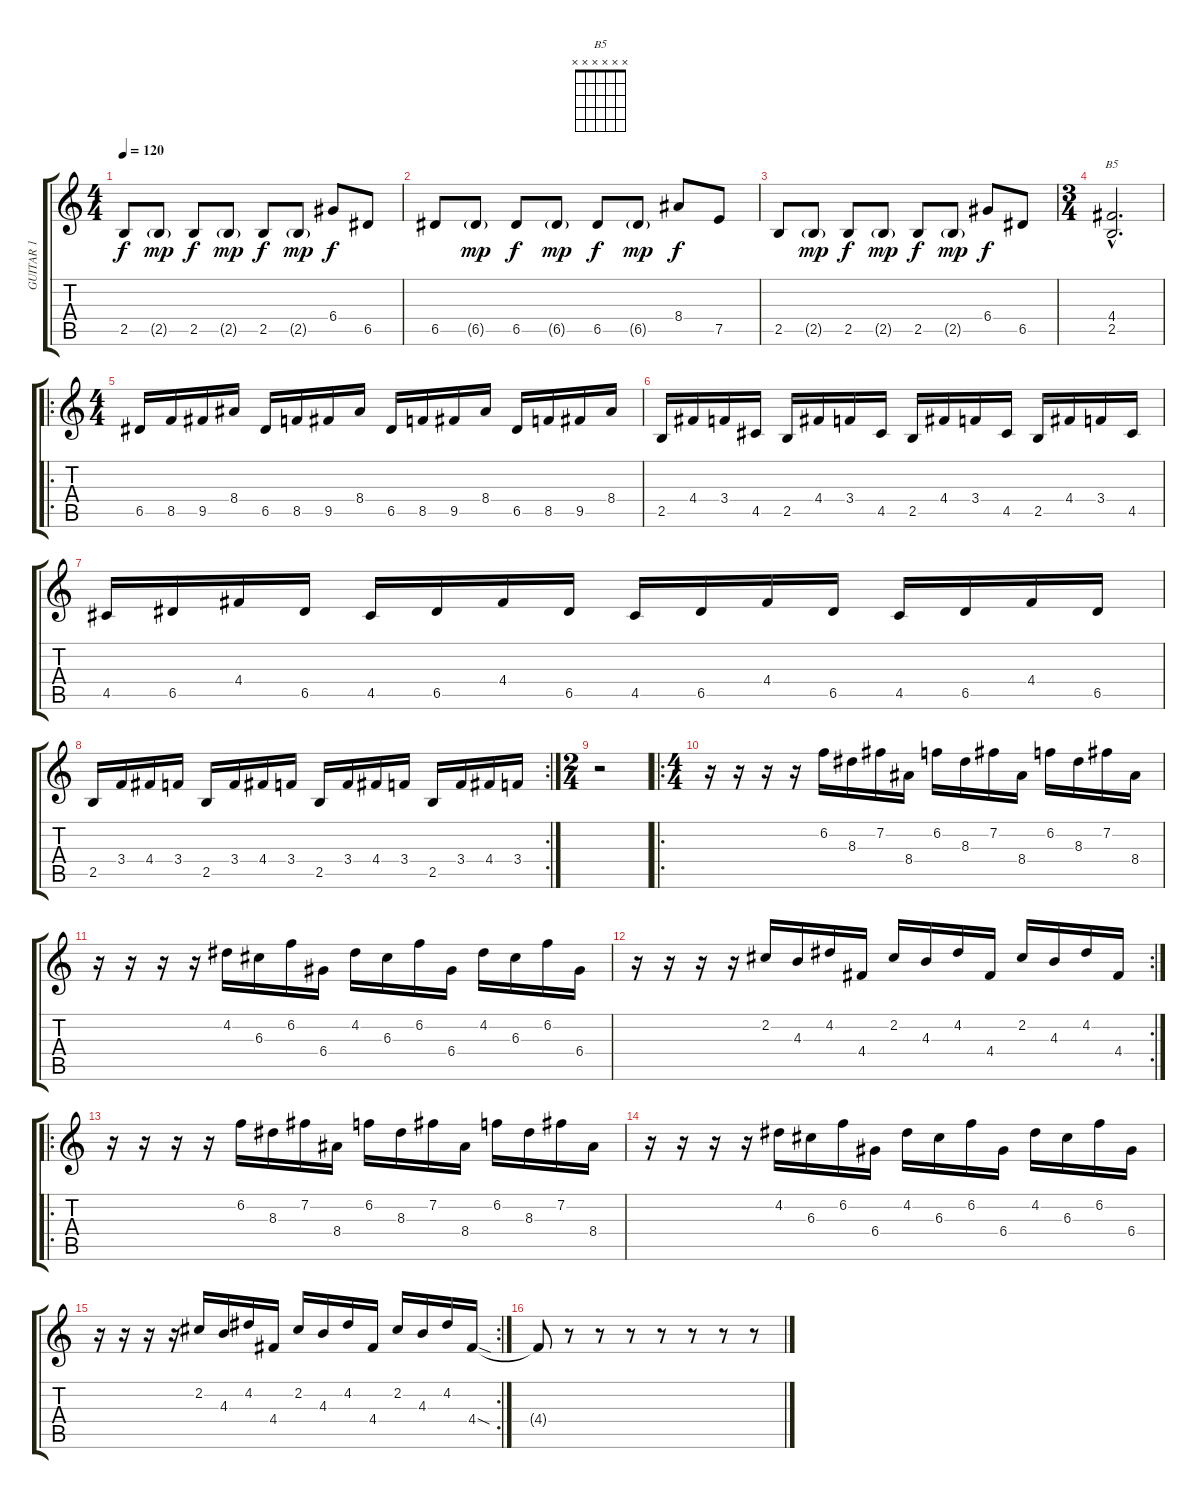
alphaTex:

\track ("GUITAR 1" "GUITAR 1") {instrument distortionguitar}
\staff {score tabs}
\tuning (E4 B3 G3 D3 A2 E2) {hide}
\chord ("B5" x x x x x x)
\ts (4 4)
\tempo 120
\clef g2
\ks c
2.5.8{dy f} 2.5{g}.8{dy mp} 2.5.8{dy f} 2.5{g}.8{dy mp} 2.5.8{dy f} 2.5{g}.8{dy mp} 6.4.8{dy f} 6.5.8 |
6.5.8 6.5{g}.8{dy mp} 6.5.8{dy f} 6.5{g}.8{dy mp} 6.5.8{dy f} 6.5{g}.8{dy mp} 8.4.8{dy f} 7.5.8 |
2.5.8 2.5{g}.8{dy mp} 2.5.8{dy f} 2.5{g}.8{dy mp} 2.5.8{dy f} 2.5{g}.8{dy mp} 6.4.8{dy f} 6.5.8 |
\ts (3 4)
(4.4{hac} 2.5{hac}).2{d ch "B5"} |
\ro
\ts (4 4)
6.5.16 8.5.16 9.5.16 8.4.16 6.5.16 8.5.16 9.5.16 8.4.16 6.5.16 8.5.16 9.5.16 8.4.16 6.5.16 8.5.16 9.5.16 8.4.16 |
2.5.16 4.4.16 3.4.16 4.5.16 2.5.16 4.4.16 3.4.16 4.5.16 2.5.16 4.4.16 3.4.16 4.5.16 2.5.16 4.4.16 3.4.16 4.5.16 |
4.5.16 6.5.16 4.4.16 6.5.16 4.5.16 6.5.16 4.4.16 6.5.16 4.5.16 6.5.16 4.4.16 6.5.16 4.5.16 6.5.16 4.4.16 6.5.16 |
\rc 2
2.5.16 3.4.16 4.4.16 3.4.16 2.5.16 3.4.16 4.4.16 3.4.16 2.5.16 3.4.16 4.4.16 3.4.16 2.5.16 3.4.16 4.4.16 3.4.16 |
\ts (2 4)
r.2 |
\ro
\ts (4 4)
r.16 r.16 r.16 r.16 6.2.16 8.3.16 7.2.16 8.4.16 6.2.16 8.3.16 7.2.16 8.4.16 6.2.16 8.3.16 7.2.16 8.4.16 |
r.16 r.16 r.16 r.16 4.2.16 6.3.16 6.2.16 6.4.16 4.2.16 6.3.16 6.2.16 6.4.16 4.2.16 6.3.16 6.2.16 6.4.16 |
\rc 2
r.16 r.16 r.16 r.16 2.2.16 4.3.16 4.2.16 4.4.16 2.2.16 4.3.16 4.2.16 4.4.16 2.2.16 4.3.16 4.2.16 4.4.16 |
\ro
r.16 r.16 r.16 r.16 6.2.16 8.3.16 7.2.16 8.4.16 6.2.16 8.3.16 7.2.16 8.4.16 6.2.16 8.3.16 7.2.16 8.4.16 |
r.16 r.16 r.16 r.16 4.2.16 6.3.16 6.2.16 6.4.16 4.2.16 6.3.16 6.2.16 6.4.16 4.2.16 6.3.16 6.2.16 6.4.16 |
\rc 2
r.16 r.16 r.16 r.16 2.2.16 4.3.16 4.2.16 4.4.16 2.2.16 4.3.16 4.2.16 4.4.16 2.2.16 4.3.16 4.2.16 4.4{sod}.16 |
4.4{t}.8 r.8 r.8 r.8 r.8 r.8 r.8 r.8
